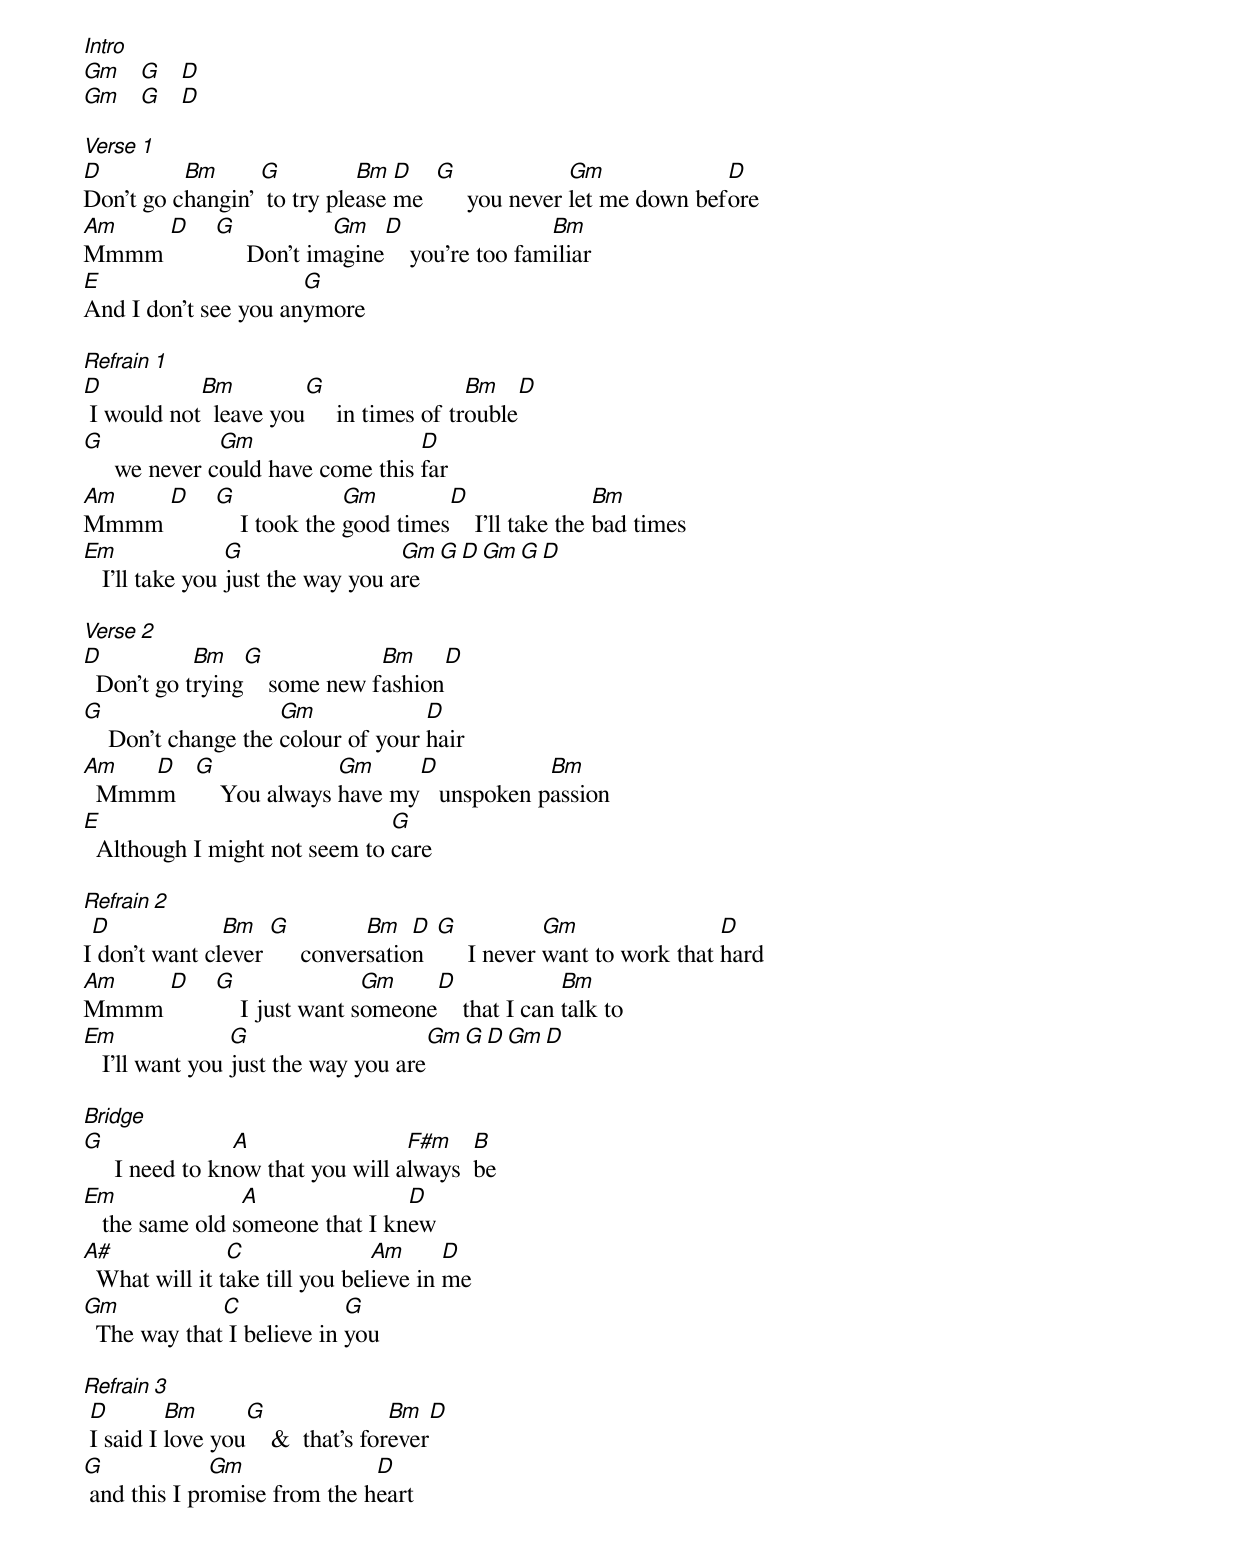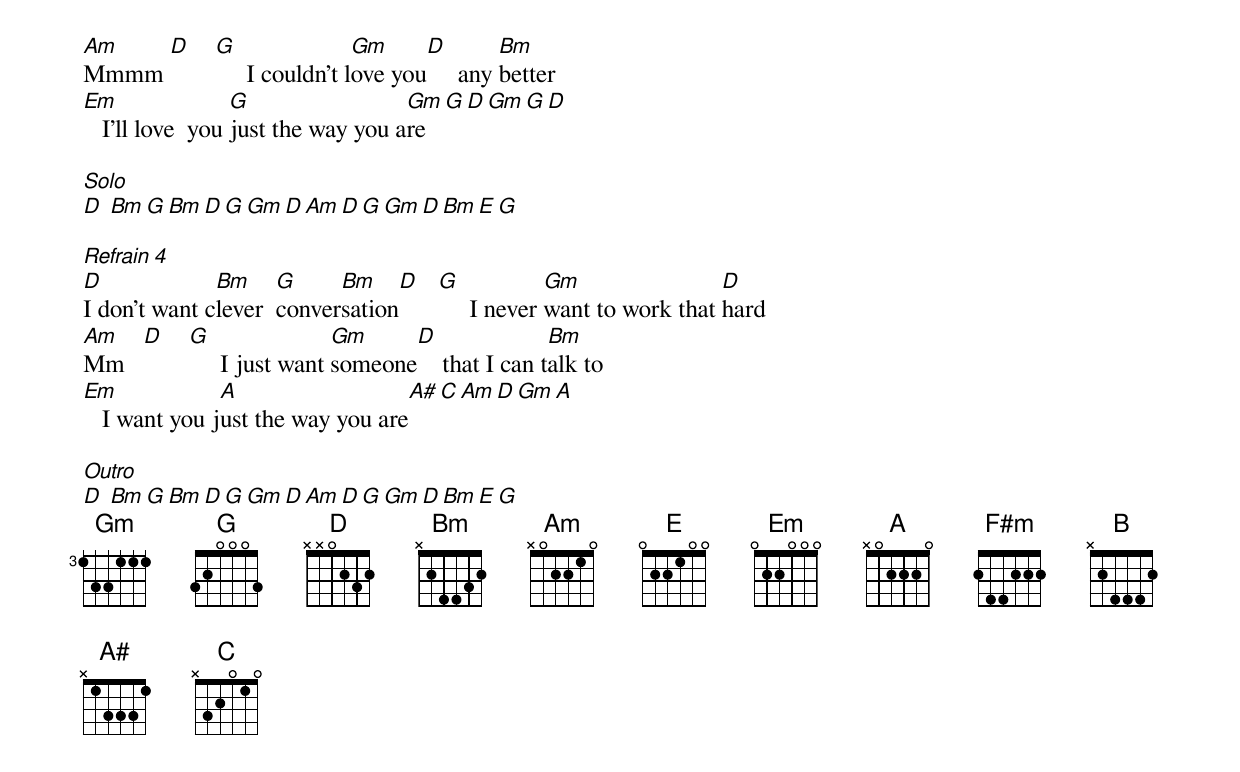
[Intro]
[Gm]   [G]   [D]
[Gm]   [G]   [D]

[Verse 1]
[D]Don't go c[Bm]hangin' [G] to try ple[Bm]ase [D]me  [G]     you never [Gm]let me down bef[D]ore
[Am]Mmmm [D]    [G]     Don't im[Gm]agine[D]    you're too fam[Bm]iliar
[E]And I don't see you an[G]ymore

[Refrain 1]
[D] I would not[Bm]  leave you[G]     in times of tr[Bm]ouble[D]
[G]     we never c[Gm]ould have come this [D]far
[Am]Mmmm [D]    [G]    I took the [Gm]good times[D]    I'll take the [Bm]bad times
[Em]   I'll take you [G]just the way you a[Gm]re[G][D][Gm][G][D]

[Verse 2]
[D]  Don't go t[Bm]rying[G]    some new f[Bm]ashion[D]
[G]    Don't change the [Gm]colour of your [D]hair
[Am]  Mmm[D]m   [G]    You always [Gm]have my[D]   unspoken p[Bm]assion
[E]  Although I might not seem to [G]care

[Refrain 2]
I[D] don't want cl[Bm]ever [G]     conver[Bm]satio[D]n  [G]     I never [Gm]want to work that [D]hard
[Am]Mmmm [D]    [G]    I just want s[Gm]omeone[D]    that I can [Bm]talk to
[Em]   I'll want you [G]just the way you are[Gm][G][D][Gm][D]

[Bridge]
[G]     I need to kn[A]ow that you will a[F#m]lways  [B]be
[Em]   the same old s[A]omeone that I kn[D]ew
[A#]  What will it t[C]ake till you bel[Am]ieve in [D]me
[Gm]  The way that[C] I believe in [G]you

[Refrain 3]
 [D]I said I [Bm]love you[G]    &  that's for[Bm]ever[D]
[G] and this I pr[Gm]omise from the h[D]eart
[Am]Mmmm [D]    [G]     I couldn't l[Gm]ove you[D]     any [Bm]better
[Em]   I'll love  you [G]just the way you a[Gm]re[G][D][Gm][G][D]

[Solo]
[D] [Bm][G][Bm][D][G][Gm][D][Am][D][G][Gm][D][Bm][E][G]

[Refrain 4]
[D]I don't want c[Bm]lever  [G]conver[Bm]sation[D]   [G]     I never [Gm]want to work that [D]hard
[Am]Mm   [D]    [G]     I just want [Gm]someone[D]    that I can t[Bm]alk to
[Em]   I want you j[A]ust the way you are[A#][C][Am][D][Gm][A]

[Outro]
[D] [Bm][G][Bm][D][G][Gm][D][Am][D][G][Gm][D][Bm][E][G]
